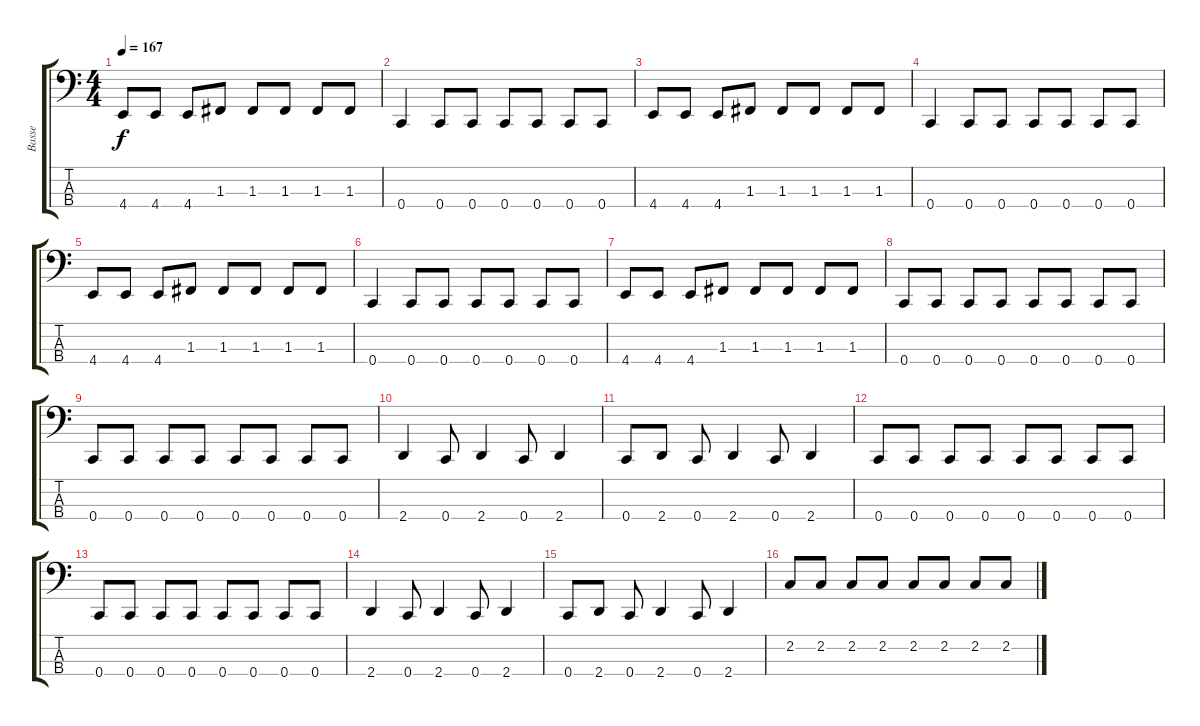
\track ("Basse" "Basse") {instrument electricbassfinger}
\staff {score tabs}
\tuning (Eb2 Bb1 F1 C1) {hide}
\ts (4 4)
\tempo 167
\clef f4
\ks c
4.4.8{dy f} 4.4.8 4.4.8 1.3.8 1.3.8 1.3.8 1.3.8 1.3.8 |
0.4.4 0.4.8 0.4.8 0.4.8 0.4.8 0.4.8 0.4.8 |
4.4.8 4.4.8 4.4.8 1.3.8 1.3.8 1.3.8 1.3.8 1.3.8 |
0.4.4 0.4.8 0.4.8 0.4.8 0.4.8 0.4.8 0.4.8 |
4.4.8 4.4.8 4.4.8 1.3.8 1.3.8 1.3.8 1.3.8 1.3.8 |
0.4.4 0.4.8 0.4.8 0.4.8 0.4.8 0.4.8 0.4.8 |
4.4.8 4.4.8 4.4.8 1.3.8 1.3.8 1.3.8 1.3.8 1.3.8 |
0.4.8 0.4.8 0.4.8 0.4.8 0.4.8 0.4.8 0.4.8 0.4.8 |
0.4.8 0.4.8 0.4.8 0.4.8 0.4.8 0.4.8 0.4.8 0.4.8 |
2.4.4 0.4.8 2.4.4 0.4.8 2.4.4 |
0.4.8 2.4.8 0.4.8 2.4.4 0.4.8 2.4.4 |
0.4.8 0.4.8 0.4.8 0.4.8 0.4.8 0.4.8 0.4.8 0.4.8 |
0.4.8 0.4.8 0.4.8 0.4.8 0.4.8 0.4.8 0.4.8 0.4.8 |
2.4.4 0.4.8 2.4.4 0.4.8 2.4.4 |
0.4.8 2.4.8 0.4.8 2.4.4 0.4.8 2.4.4 |
2.2.8 2.2.8 2.2.8 2.2.8 2.2.8 2.2.8 2.2.8 2.2.8
